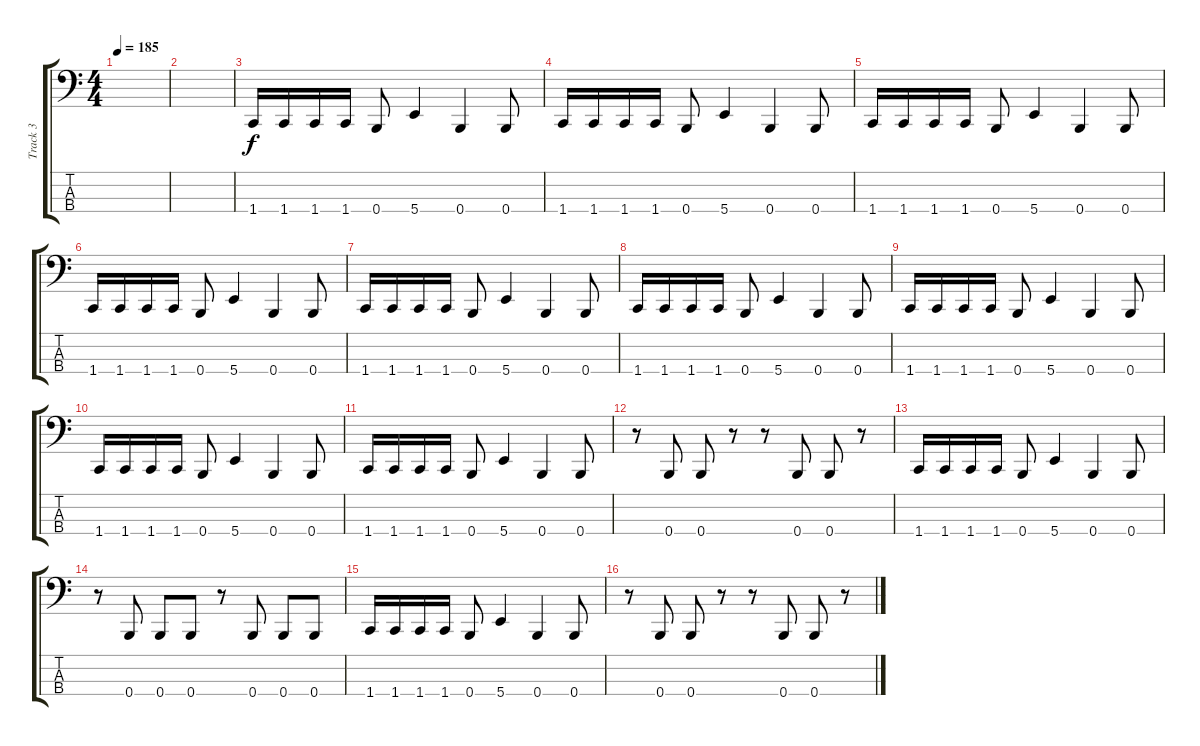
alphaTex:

\track ("Track 3" "Track 3") {instrument electricbasspick}
\staff {score tabs}
\tuning (E2 B1 Gb1 B0) {hide}
\ts (4 4)
\tempo 185
\clef f4
\ks c
|
|
1.4.16 1.4.16 1.4.16 1.4.16 0.4.8 5.4.4 0.4.4 0.4.8 |
1.4.16 1.4.16 1.4.16 1.4.16 0.4.8 5.4.4 0.4.4 0.4.8 |
1.4.16 1.4.16 1.4.16 1.4.16 0.4.8 5.4.4 0.4.4 0.4.8 |
1.4.16 1.4.16 1.4.16 1.4.16 0.4.8 5.4.4 0.4.4 0.4.8 |
1.4.16 1.4.16 1.4.16 1.4.16 0.4.8 5.4.4 0.4.4 0.4.8 |
1.4.16 1.4.16 1.4.16 1.4.16 0.4.8 5.4.4 0.4.4 0.4.8 |
1.4.16 1.4.16 1.4.16 1.4.16 0.4.8 5.4.4 0.4.4 0.4.8 |
1.4.16 1.4.16 1.4.16 1.4.16 0.4.8 5.4.4 0.4.4 0.4.8 |
1.4.16 1.4.16 1.4.16 1.4.16 0.4.8 5.4.4 0.4.4 0.4.8 |
r.8 0.4.8 0.4.8 r.8 r.8 0.4.8 0.4.8 r.8 |
1.4.16 1.4.16 1.4.16 1.4.16 0.4.8 5.4.4 0.4.4 0.4.8 |
r.8 0.4.8 0.4.8 0.4.8 r.8 0.4.8 0.4.8 0.4.8 |
1.4.16 1.4.16 1.4.16 1.4.16 0.4.8 5.4.4 0.4.4 0.4.8 |
r.8 0.4.8 0.4.8 r.8 r.8 0.4.8 0.4.8 r.8
